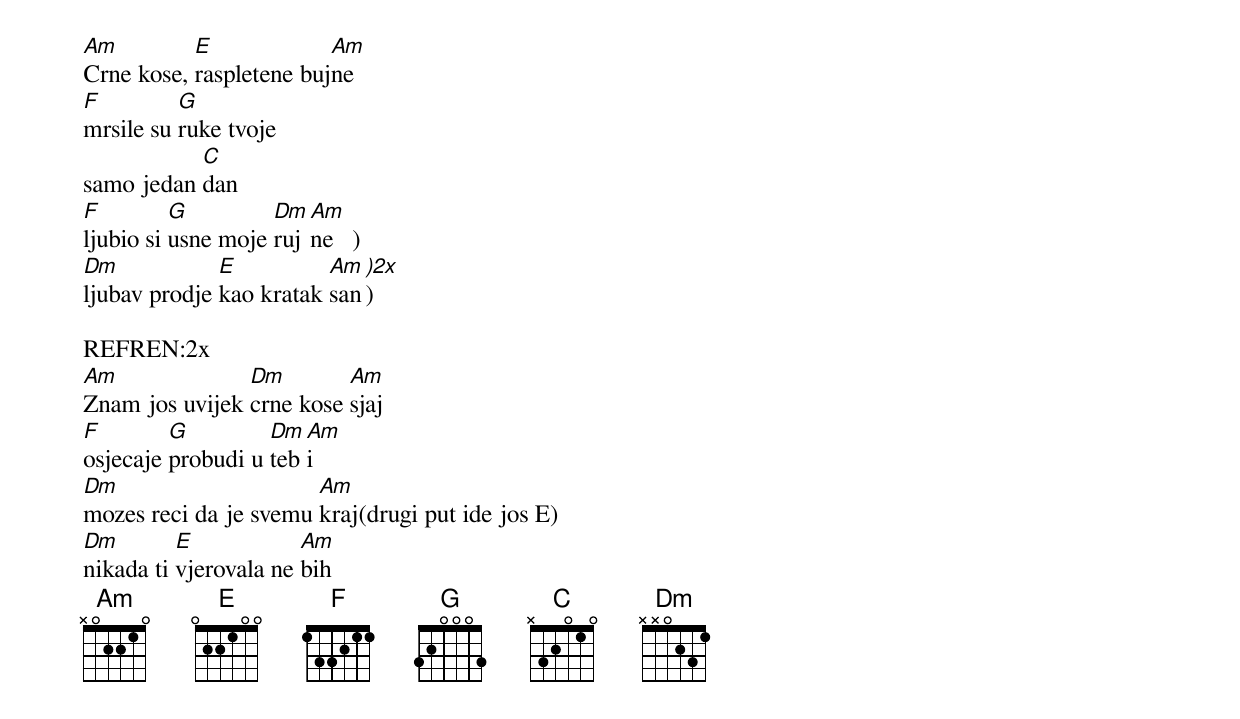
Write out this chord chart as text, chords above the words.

Am         E             Am
Crne kose, raspletene bujne
F         G
mrsile su ruke tvoje
           C
samo jedan dan
F         G         Dm Am
ljubio si usne moje rujne   )
Dm            E          Am )2x
ljubav prodje kao kratak san)

REFREN:2x
Am              Dm        Am
Znam jos uvijek crne kose sjaj
F        G         Dm Am
osjecaje probudi u tebi
Dm                     Am
mozes reci da je svemu kraj(drugi put ide jos E)
Dm        E            Am
nikada ti vjerovala ne bih
